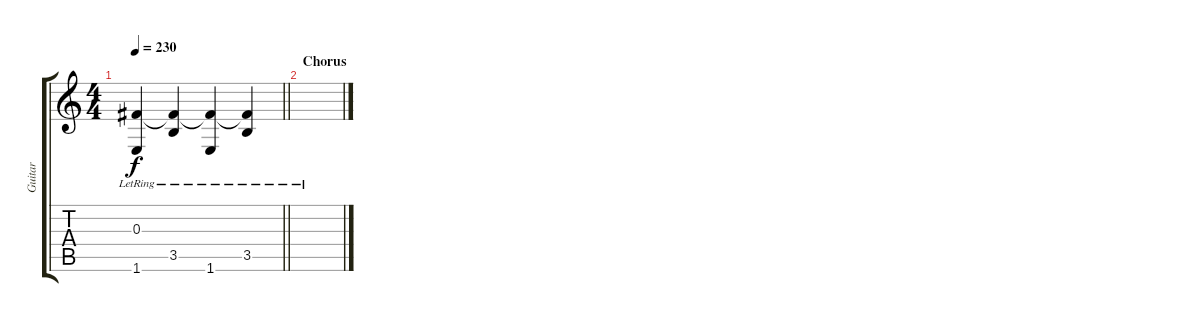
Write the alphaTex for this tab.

\track ("Guitar" "Guitar") {instrument electricguitarclean}
\staff {score tabs}
\tuning (Eb4 Bb3 Gb3 Db3 Ab2 Eb2) {hide}
\ts (4 4)
\tempo 230
\clef g2
\barLineRight lightlight
\ks c
(0.3{t} 1.6{lr}).4{dy f} (0.3{t} 3.5{lr}).4 (0.3{t} 1.6{lr}).4 (0.3{t} 3.5{lr}).4 |
\section ("" "Chorus")
